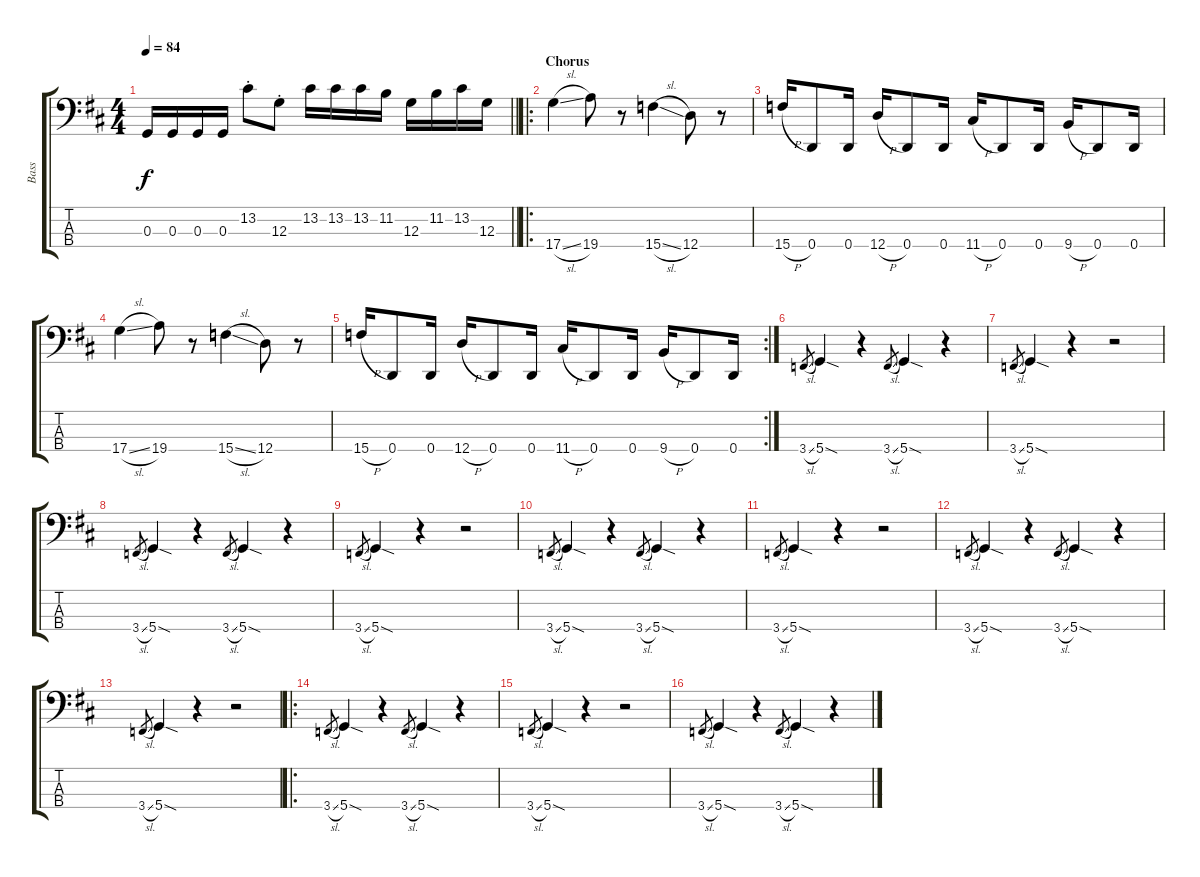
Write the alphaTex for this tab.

\track ("Bass" "Bass") {instrument electricbassfinger}
\staff {score tabs}
\tuning (F2 C2 G1 D1) {hide}
\ts (4 4)
\tempo 84
\clef f4
\barLineRight lightlight
\ks d
0.3.16{dy f} 0.3.16 0.3.16 0.3.16 13.2{st}.8 12.3{st}.8 13.2.16 13.2.16 13.2.16 11.2.16 12.3.16 11.2.16 13.2.16 12.3.16 |
\ro
\section ("" "Chorus")
17.4{sl}.4 19.4.8 r.8 15.4{sl}.4 12.4.8 r.8 |
15.4{h}.16 0.4.8 0.4.16 12.4{h}.16 0.4.8 0.4.16 11.4{h}.16 0.4.8 0.4.16 9.4{h}.16 0.4.8 0.4.16 |
17.4{sl}.4 19.4.8 r.8 15.4{sl}.4 12.4.8 r.8 |
\rc 2
15.4{h}.16 0.4.8 0.4.16 12.4{h}.16 0.4.8 0.4.16 11.4{h}.16 0.4.8 0.4.16 9.4{h}.16 0.4.8 0.4.16 |
3.4{sl}.8{gr} 5.4{sod}.4 r.4 3.4{sl}.8{gr} 5.4{sod}.4 r.4 |
3.4{sl}.8{gr} 5.4{sod}.4 r.4 r.2 |
3.4{sl}.8{gr} 5.4{sod}.4 r.4 3.4{sl}.8{gr} 5.4{sod}.4 r.4 |
3.4{sl}.8{gr} 5.4{sod}.4 r.4 r.2 |
3.4{sl}.8{gr} 5.4{sod}.4 r.4 3.4{sl}.8{gr} 5.4{sod}.4 r.4 |
3.4{sl}.8{gr} 5.4{sod}.4 r.4 r.2 |
3.4{sl}.8{gr} 5.4{sod}.4 r.4 3.4{sl}.8{gr} 5.4{sod}.4 r.4 |
3.4{sl}.8{gr} 5.4{sod}.4 r.4 r.2 |
\ro
3.4{sl}.8{gr} 5.4{sod}.4 r.4 3.4{sl}.8{gr} 5.4{sod}.4 r.4 |
3.4{sl}.8{gr} 5.4{sod}.4 r.4 r.2 |
3.4{sl}.8{gr} 5.4{sod}.4 r.4 3.4{sl}.8{gr} 5.4{sod}.4 r.4
